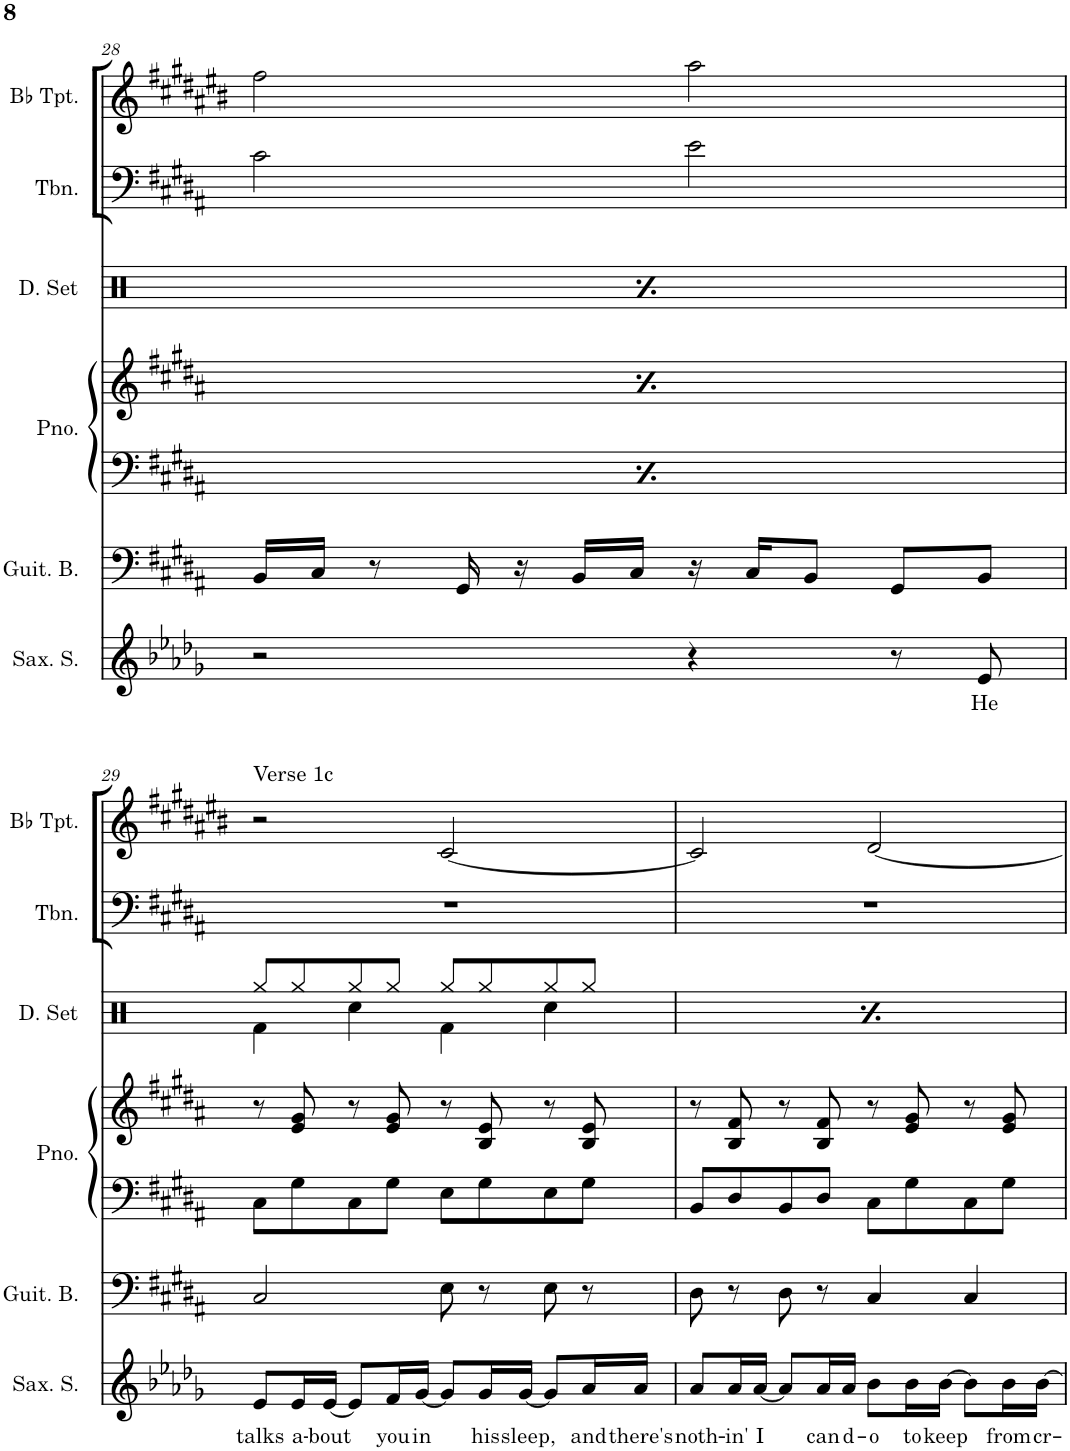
**kern	**text	**kern	**kern	**kern	**kern	**kern	**kern
*part6	*part6	*part5	*part4	*part4	*part3	*part2	*part1
*staff7	*staff7	*staff6	*staff5	*staff4	*staff3	*staff2	*staff1
*I"Saxophone Soprano	*	*I"Guitare Basse	*I"Piano	*	*I"Drumset	*I"Trombone	*I"Bb Trumpet
*I'Sax. S.	*	*I'Guit. B.	*I'Pno.	*	*I'D. Set	*I'Tbn.	*I'Bb Tpt.
!!LO:PB:g=z
*clefG2	*	*clefF4	*clefF4	*clefG2	*clefX	*clefF4	*clefG2
*Trd1c2	*	*Trd7c12	*	*	*	*	*Trd1c2
*k[b-e-a-d-g-]	*	*k[f#c#g#d#a#]	*k[f#c#g#d#a#]	*k[f#c#g#d#a#]	*k[]	*k[f#c#g#d#a#]	*k[f#c#g#d#a#e#b#]
*M4/4	*	*M4/4	*M4/4	*M4/4	*M4/4	*M4/4	*M4/4
=28	=28	=28	=28	=28	=28	=28	=28
*	*	*	*	*	*^	*	*
2r	.	16BB/LL	8C#\L	8r	8Rgg/L	4Rf\	2c#\	2ff#\
.	.	16C#/JJ	.	.	.	.	.	.
.	.	8r	8G#\	8e/ 8g#/	8Rgg/	.	.	.
.	.	16GG#/	8C#\	8r	8Rgg/	4Rcc\	.	.
.	.	16r	.	.	.	.	.	.
.	.	16BB/LL	8G#\J	8e/ 8g#/	8Rgg/J	.	.	.
.	.	16C#/JJ	.	.	.	.	.	.
4r	.	16r	8C#\L	8r	8Rgg/L	4Rf\	2e\	2aa#\
.	.	16C#/KL	.	.	.	.	.	.
.	.	8BB/J	8G#\	8e/ 8g#/	8Rgg/	.	.	.
8r	.	8GG#/L	8C#\	8r	8Rgg/	4Rcc\	.	.
!	!LO:LY:b	!	!	!	!	!	!	!
8e-/	He	8BB/J	8G#\J	8e/ 8g#/	8Rgg/J	.	.	.
!!LO:LB:g=z
=29	=29	=29	=29	=29	=29	=29	=29	=29
!	!	!	!	!	!	!	!	!LO:TX:a:t=Verse 1c
!	!LO:LY:b	!	!	!	!	!	!	!
8e-/L	talks	2C#/	8C#\L	8r	8Rgg/L	4Rf\	1r	2r
!	!LO:LY:b	!	!	!	!	!	!	!
16e-/L	a-	.	8G#\	8e/ 8g#/	8Rgg/	.	.	.
!	!LO:LY:b	!	!	!	!	!	!	!
[16e-/JJ	-bout	.	.	.	.	.	.	.
8e-/L]	.	.	8C#\	8r	8Rgg/	4Rcc\	.	.
!	!LO:LY:b	!	!	!	!	!	!	!
16f/L	you	.	8G#\J	8e/ 8g#/	8Rgg/J	.	.	.
!	!LO:LY:b	!	!	!	!	!	!	!
[16g-/JJ	in	.	.	.	.	.	.	.
8g-/L]	.	8E\	8E\L	8r	8Rgg/L	4Rf\	.	[2c#/
!	!LO:LY:b	!	!	!	!	!	!	!
16g-/L	his	8r	8G#\	8B/ 8e/	8Rgg/	.	.	.
!	!LO:LY:b	!	!	!	!	!	!	!
[16g-/JJ	sleep,	.	.	.	.	.	.	.
8g-/L]	.	8E\	8E\	8r	8Rgg/	4Rcc\	.	.
!	!LO:LY:b	!	!	!	!	!	!	!
16a-/L	and	8r	8G#\J	8B/ 8e/	8Rgg/J	.	.	.
!	!LO:LY:b	!	!	!	!	!	!	!
16a-/JJ	there's	.	.	.	.	.	.	.
=30	=30	=30	=30	=30	=30	=30	=30	=30
!	!LO:LY:b	!	!	!	!	!	!	!
8a-/L	noth-	8D#\	8BB/L	8r	8Rgg/L	4Rf\	1r	2c#/]
!	!LO:LY:b	!	!	!	!	!	!	!
16a-/L	-in'	8r	8D#/	8B/ 8f#/	8Rgg/	.	.	.
!	!LO:LY:b	!	!	!	!	!	!	!
[16a-/JJ	I	.	.	.	.	.	.	.
8a-/L]	.	8D#\	8BB/	8r	8Rgg/	4Rcc\	.	.
!	!LO:LY:b	!	!	!	!	!	!	!
16a-/L	can	8r	8D#/J	8B/ 8f#/	8Rgg/J	.	.	.
!	!LO:LY:b	!	!	!	!	!	!	!
16a-/JJ	d-	.	.	.	.	.	.	.
!	!LO:LY:b	!	!	!	!	!	!	!
8b-\L	-o	4C#/	8C#\L	8r	8Rgg/L	4Rf\	.	[2d#/
!	!LO:LY:b	!	!	!	!	!	!	!
16b-\L	to	.	8G#\	8e/ 8g#/	8Rgg/	.	.	.
!	!LO:LY:b	!	!	!	!	!	!	!
[16b-\JJ	keep	.	.	.	.	.	.	.
8b-\L]	.	4C#/	8C#\	8r	8Rgg/	4Rcc\	.	.
!	!LO:LY:b	!	!	!	!	!	!	!
16b-\L	from	.	8G#\J	8e/ 8g#/	8Rgg/J	.	.	.
!	!LO:LY:b	!	!	!	!	!	!	!
[16b-\JJ	cr-	.	.	.	.	.	.	.
*	*	*	*	*	*v	*v	*	*
=	=	=	=	=	=	=	=
*-	*-	*-	*-	*-	*-	*-	*-
